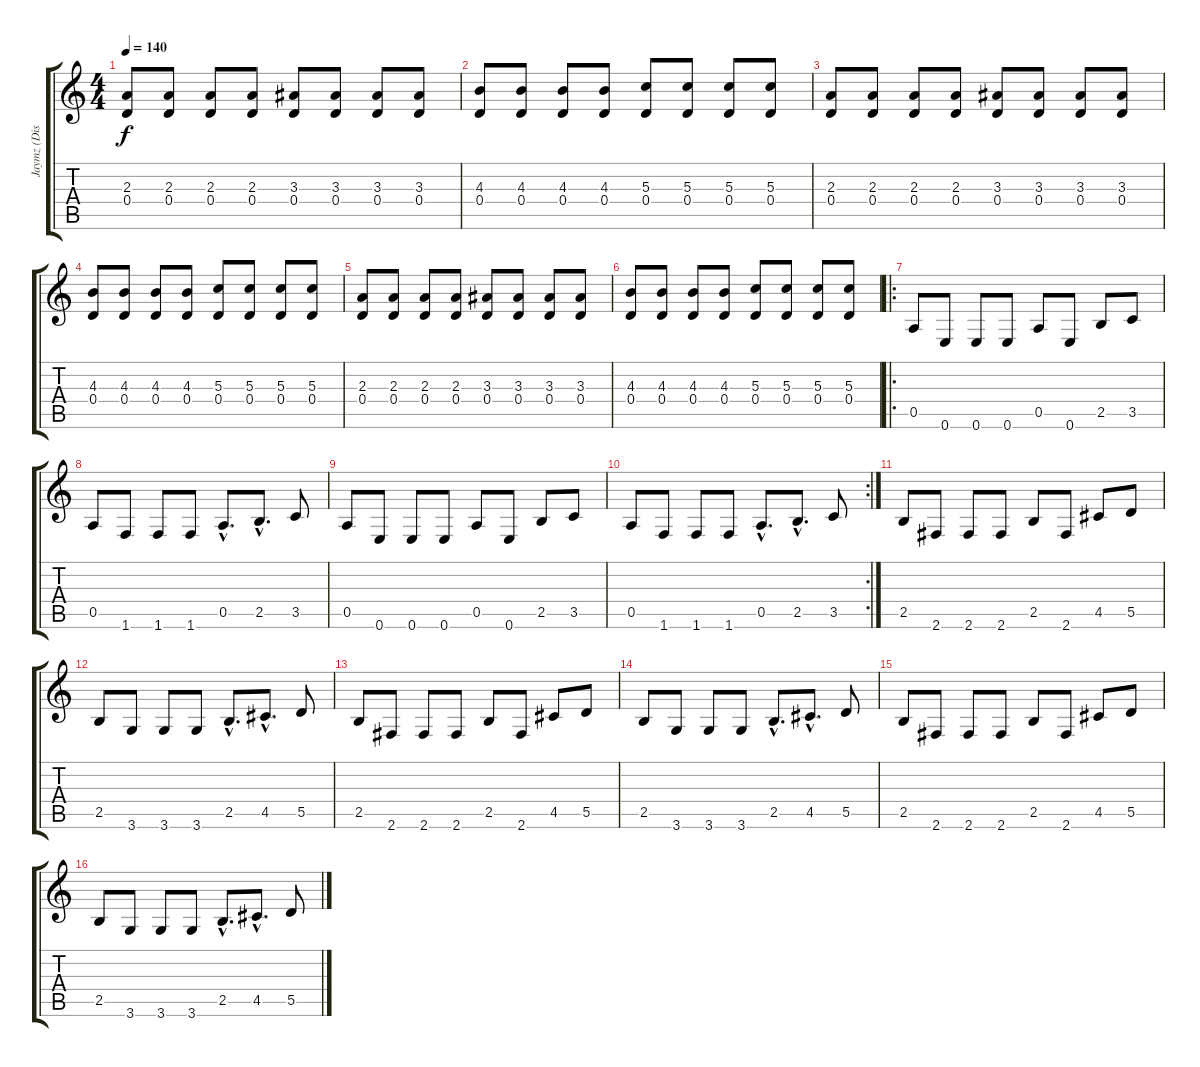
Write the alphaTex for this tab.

\track ("Jaymz (Disto Gtr)" "Jaymz (Dis") {instrument distortionguitar}
\staff {score tabs}
\tuning (E4 B3 G3 D3 A2 E2) {hide}
\ts (4 4)
\tempo 140
\clef g2
\ks c
(2.3 0.4).8{dy f} (2.3 0.4).8 (2.3 0.4).8 (2.3 0.4).8 (3.3 0.4).8 (3.3 0.4).8 (3.3 0.4).8 (3.3 0.4).8 |
(4.3 0.4).8 (4.3 0.4).8 (4.3 0.4).8 (4.3 0.4).8 (5.3 0.4).8 (5.3 0.4).8 (5.3 0.4).8 (5.3 0.4).8 |
(2.3 0.4).8 (2.3 0.4).8 (2.3 0.4).8 (2.3 0.4).8 (3.3 0.4).8 (3.3 0.4).8 (3.3 0.4).8 (3.3 0.4).8 |
(4.3 0.4).8 (4.3 0.4).8 (4.3 0.4).8 (4.3 0.4).8 (5.3 0.4).8 (5.3 0.4).8 (5.3 0.4).8 (5.3 0.4).8 |
(2.3 0.4).8 (2.3 0.4).8 (2.3 0.4).8 (2.3 0.4).8 (3.3 0.4).8 (3.3 0.4).8 (3.3 0.4).8 (3.3 0.4).8 |
(4.3 0.4).8 (4.3 0.4).8 (4.3 0.4).8 (4.3 0.4).8 (5.3 0.4).8 (5.3 0.4).8 (5.3 0.4).8 (5.3 0.4).8 |
\ro
0.5.8 0.6.8 0.6.8 0.6.8 0.5.8 0.6.8 2.5.8 3.5.8 |
0.5.8 1.6.8 1.6.8 1.6.8 0.5{hac}.8{d} 2.5{hac}.8{d} 3.5.8 |
0.5.8 0.6.8 0.6.8 0.6.8 0.5.8 0.6.8 2.5.8 3.5.8 |
\rc 2
0.5.8 1.6.8 1.6.8 1.6.8 0.5{hac}.8{d} 2.5{hac}.8{d} 3.5.8 |
2.5.8 2.6.8 2.6.8 2.6.8 2.5.8 2.6.8 4.5.8 5.5.8 |
2.5.8 3.6.8 3.6.8 3.6.8 2.5{hac}.8{d} 4.5{hac}.8{d} 5.5.8 |
2.5.8 2.6.8 2.6.8 2.6.8 2.5.8 2.6.8 4.5.8 5.5.8 |
2.5.8 3.6.8 3.6.8 3.6.8 2.5{hac}.8{d} 4.5{hac}.8{d} 5.5.8 |
2.5.8 2.6.8 2.6.8 2.6.8 2.5.8 2.6.8 4.5.8 5.5.8 |
2.5.8 3.6.8 3.6.8 3.6.8 2.5{hac}.8{d} 4.5{hac}.8{d} 5.5.8
